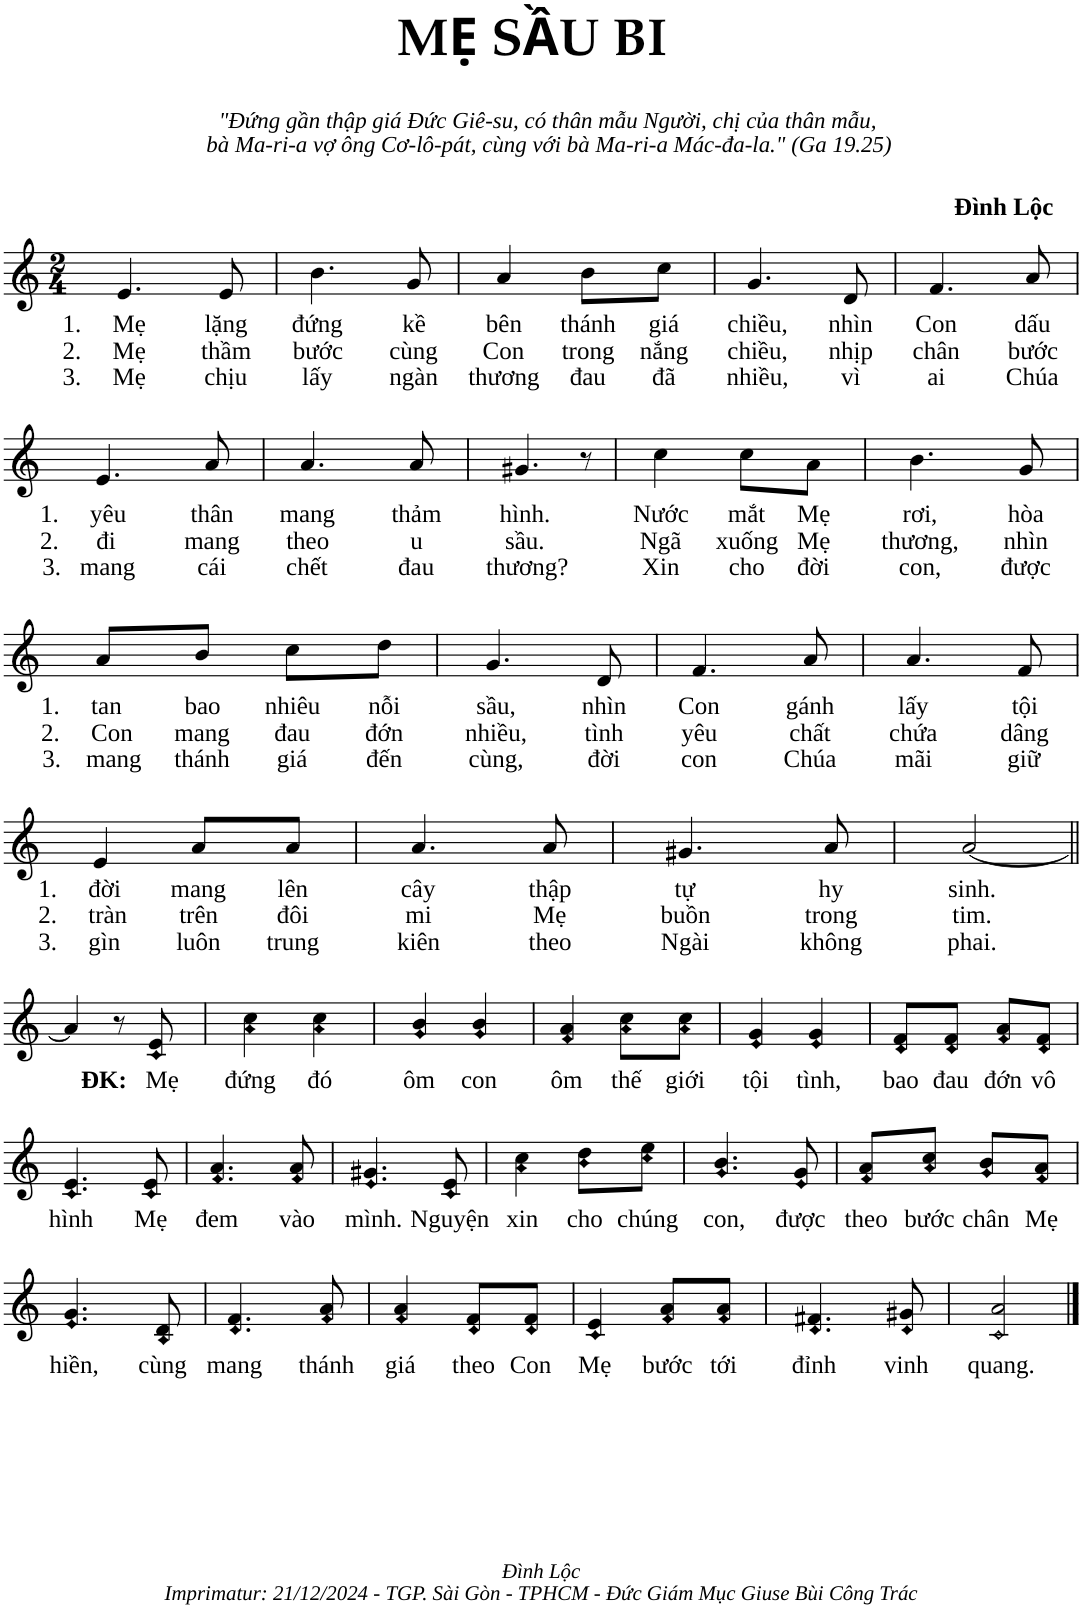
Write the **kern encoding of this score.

**kern	**text	**text	**text
*part1	*part1	*part1	*part1
*staff1	*staff1	*staff1	*staff1
*I"Piano	*	*	*
*I'Pno.	*	*	*
*clefG2	*	*	*
*k[]	*	*	*
*M2/4	*	*	*
=1	=1	=1	=1
!	!LO:LY:b	!LO:LY:b	!LO:LY:b
4.e/	1. Mẹ	2. Mẹ	3. Mẹ
!	!LO:LY:b	!LO:LY:b	!LO:LY:b
8e/	lặng	thầm	chịu
=2	=2	=2	=2
!	!LO:LY:b	!LO:LY:b	!LO:LY:b
4.b\	đứng	bước	lấy
!	!LO:LY:b	!LO:LY:b	!LO:LY:b
8g/	kề	cùng	ngàn
=3	=3	=3	=3
!	!LO:LY:b	!LO:LY:b	!LO:LY:b
4a/	bên	Con	thương
!	!LO:LY:b	!LO:LY:b	!LO:LY:b
8b\L	thánh	trong	đau
!	!LO:LY:b	!LO:LY:b	!LO:LY:b
8cc\J	giá	nắng	đã
=4	=4	=4	=4
!	!LO:LY:b	!LO:LY:b	!LO:LY:b
4.g/	chiều,	chiều,	nhiều,
!	!LO:LY:b	!LO:LY:b	!LO:LY:b
8d/	nhìn	nhịp	vì
=5	=5	=5	=5
!	!LO:LY:b	!LO:LY:b	!LO:LY:b
4.f/	Con	chân	ai
!	!LO:LY:b	!LO:LY:b	!LO:LY:b
8a/	dấu	bước	Chúa
!!LO:LB:g=z
=6	=6	=6	=6
!	!LO:LY:b	!LO:LY:b	!LO:LY:b
4.e/	1. yêu	2. đi	3. mang
!	!LO:LY:b	!LO:LY:b	!LO:LY:b
8a/	thân	mang	cái
=7	=7	=7	=7
!	!LO:LY:b	!LO:LY:b	!LO:LY:b
4.a/	mang	theo	chết
!	!LO:LY:b	!LO:LY:b	!LO:LY:b
8a/	thảm	u	đau
=8	=8	=8	=8
!	!LO:LY:b	!LO:LY:b	!LO:LY:b
4.g#X/	hình.	sầu.	thương?
8r	.	.	.
=9	=9	=9	=9
!	!LO:LY:b	!LO:LY:b	!LO:LY:b
4cc\	Nước	Ngã	Xin
!	!LO:LY:b	!LO:LY:b	!LO:LY:b
8cc\L	mắt	xuống	cho
!	!LO:LY:b	!LO:LY:b	!LO:LY:b
8a\J	Mẹ	Mẹ	đời
=10	=10	=10	=10
!	!LO:LY:b	!LO:LY:b	!LO:LY:b
4.b\	rơi,	thương,	con,
!	!LO:LY:b	!LO:LY:b	!LO:LY:b
8g/	hòa	nhìn	được
!!LO:LB:g=z
=11	=11	=11	=11
!	!LO:LY:b	!LO:LY:b	!LO:LY:b
8a/L	1. tan	2. Con	3. mang
!	!LO:LY:b	!LO:LY:b	!LO:LY:b
8b/J	bao	mang	thánh
!	!LO:LY:b	!LO:LY:b	!LO:LY:b
8cc\L	nhiêu	đau	giá
!	!LO:LY:b	!LO:LY:b	!LO:LY:b
8dd\J	nỗi	đớn	đến
=12	=12	=12	=12
!	!LO:LY:b	!LO:LY:b	!LO:LY:b
4.g/	sầu,	nhiều,	cùng,
!	!LO:LY:b	!LO:LY:b	!LO:LY:b
8d/	nhìn	tình	đời
=13	=13	=13	=13
!	!LO:LY:b	!LO:LY:b	!LO:LY:b
4.f/	Con	yêu	con
!	!LO:LY:b	!LO:LY:b	!LO:LY:b
8a/	gánh	chất	Chúa
=14	=14	=14	=14
!	!LO:LY:b	!LO:LY:b	!LO:LY:b
4.a/	lấy	chứa	mãi
!	!LO:LY:b	!LO:LY:b	!LO:LY:b
8f/	tội	dâng	giữ
!!LO:LB:g=z
=15	=15	=15	=15
!	!LO:LY:b	!LO:LY:b	!LO:LY:b
4e/	1. đời	2. tràn	3. gìn
!	!LO:LY:b	!LO:LY:b	!LO:LY:b
8a/L	mang	trên	luôn
!	!LO:LY:b	!LO:LY:b	!LO:LY:b
8a/J	lên	đôi	trung
=16	=16	=16	=16
!	!LO:LY:b	!LO:LY:b	!LO:LY:b
4.a/	cây	mi	kiên
!	!LO:LY:b	!LO:LY:b	!LO:LY:b
8a/	thập	Mẹ	theo
=17	=17	=17	=17
!	!LO:LY:b	!LO:LY:b	!LO:LY:b
4.g#X/	tự	buồn	Ngài
!	!LO:LY:b	!LO:LY:b	!LO:LY:b
8a/	hy	trong	không
=18	=18	=18	=18
!	!LO:LY:b	!LO:LY:b	!LO:LY:b
[2a/	sinh.	tim.	phai.
!!LO:LB:g=z
=19||	=19||	=19||	=19||
4a/]	.	.	.
8r	.	.	.
!	!LO:LY:b	!	!
8c/ 8e/	ĐK: Mẹ	.	.
=20	=20	=20	=20
!	!LO:LY:b	!	!
4a\ 4cc\	đứng	.	.
!	!LO:LY:b	!	!
4a\ 4cc\	đó	.	.
=21	=21	=21	=21
!	!LO:LY:b	!	!
4g/ 4b/	ôm	.	.
!	!LO:LY:b	!	!
4g/ 4b/	con	.	.
=22	=22	=22	=22
!	!LO:LY:b	!	!
4f/ 4a/	ôm	.	.
!	!LO:LY:b	!	!
8a\ 8cc\L	thế	.	.
!	!LO:LY:b	!	!
8a\ 8cc\J	giới	.	.
=23	=23	=23	=23
!	!LO:LY:b	!	!
4e/ 4g/	tội	.	.
!	!LO:LY:b	!	!
4e/ 4g/	tình,	.	.
=24	=24	=24	=24
!	!LO:LY:b	!	!
8d/ 8f/L	bao	.	.
!	!LO:LY:b	!	!
8d/ 8f/J	đau	.	.
!	!LO:LY:b	!	!
8f/ 8a/L	đớn	.	.
!	!LO:LY:b	!	!
8d/ 8f/J	vô	.	.
!!LO:LB:g=z
=25	=25	=25	=25
!	!LO:LY:b	!	!
4.c/ 4.e/	hình	.	.
!	!LO:LY:b	!	!
8c/ 8e/	Mẹ	.	.
=26	=26	=26	=26
!	!LO:LY:b	!	!
4.f/ 4.a/	đem	.	.
!	!LO:LY:b	!	!
8f/ 8a/	vào	.	.
=27	=27	=27	=27
!	!LO:LY:b	!	!
4.e/ 4.g#X/	mình.	.	.
!	!LO:LY:b	!	!
8c/ 8e/	Nguyện	.	.
=28	=28	=28	=28
!	!LO:LY:b	!	!
4a\ 4cc\	xin	.	.
!	!LO:LY:b	!	!
8b\ 8dd\L	cho	.	.
!	!LO:LY:b	!	!
8cc\ 8ee\J	chúng	.	.
=29	=29	=29	=29
!	!LO:LY:b	!	!
4.g/ 4.b/	con,	.	.
!	!LO:LY:b	!	!
8e/ 8g/	được	.	.
=30	=30	=30	=30
!	!LO:LY:b	!	!
8f/ 8a/L	theo	.	.
!	!LO:LY:b	!	!
8a/ 8cc/J	bước	.	.
!	!LO:LY:b	!	!
8g/ 8b/L	chân	.	.
!	!LO:LY:b	!	!
8f/ 8a/J	Mẹ	.	.
!!LO:LB:g=z
=31	=31	=31	=31
!	!LO:LY:b	!	!
4.e/ 4.g/	hiền,	.	.
!	!LO:LY:b	!	!
8B/ 8d/	cùng	.	.
=32	=32	=32	=32
!	!LO:LY:b	!	!
4.d/ 4.f/	mang	.	.
!	!LO:LY:b	!	!
8f/ 8a/	thánh	.	.
=33	=33	=33	=33
!	!LO:LY:b	!	!
4f/ 4a/	giá	.	.
!	!LO:LY:b	!	!
8d/ 8f/L	theo	.	.
!	!LO:LY:b	!	!
8d/ 8f/J	Con	.	.
=34	=34	=34	=34
!	!LO:LY:b	!	!
4c/ 4e/	Mẹ	.	.
!	!LO:LY:b	!	!
8f/ 8a/L	bước	.	.
!	!LO:LY:b	!	!
8f/ 8a/J	tới	.	.
=35	=35	=35	=35
!	!LO:LY:b	!	!
4.d/ 4.f#X/	đỉnh	.	.
!	!LO:LY:b	!	!
8d/ 8g#X/	vinh	.	.
=36	=36	=36	=36
!	!LO:LY:b	!	!
2c/ 2a/	quang.	.	.
==	==	==	==
*-	*-	*-	*-
